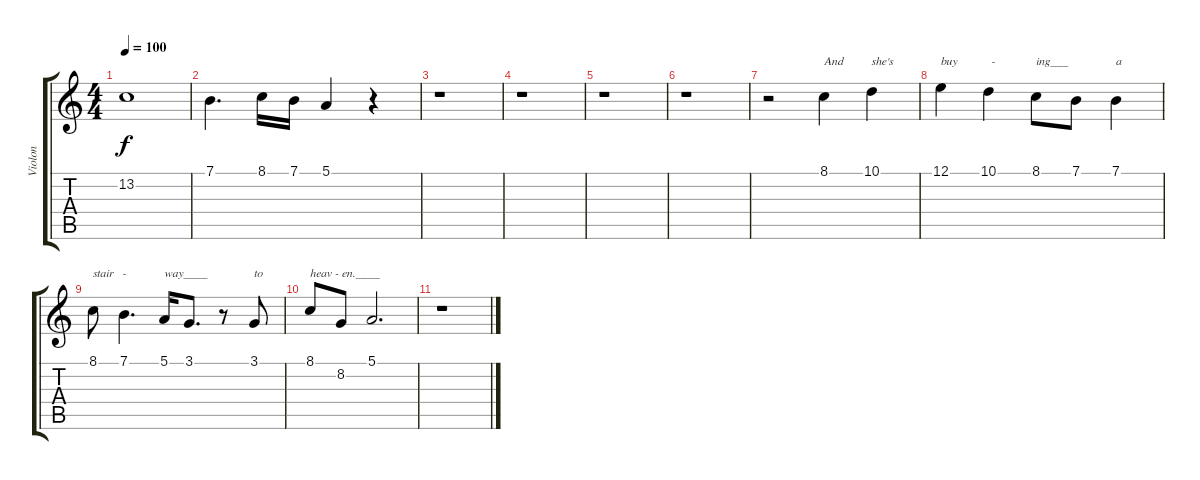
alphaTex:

\track ("Violon" "Violon") {instrument viola}
\staff {score tabs}
\tuning (E4 B3 G3 D3 A2 E2) {hide}
\ts (4 4)
\tempo 100
\clef g2
\ks c
13.2{t}.1{dy f} |
7.1.4{d} 8.1.16 7.1.16 5.1.4 r.4 |
r.1 |
r.1 |
r.1 |
r.1 |
r.2 8.1.4{txt "And"} 10.1.4{txt "she's"} |
12.1.4{txt "buy"} 10.1.4{txt " -"} 8.1.8{txt "ing___"} 7.1.8 7.1.4{txt "a"} |
8.1.8{txt "stair   -"} 7.1.4{d} 5.1.16{txt "way____"} 3.1.8{d} r.8 3.1.8{txt "to"} |
8.1.8{txt "heav - en.____"} 8.2.8 5.1.2{d} |
r.1
